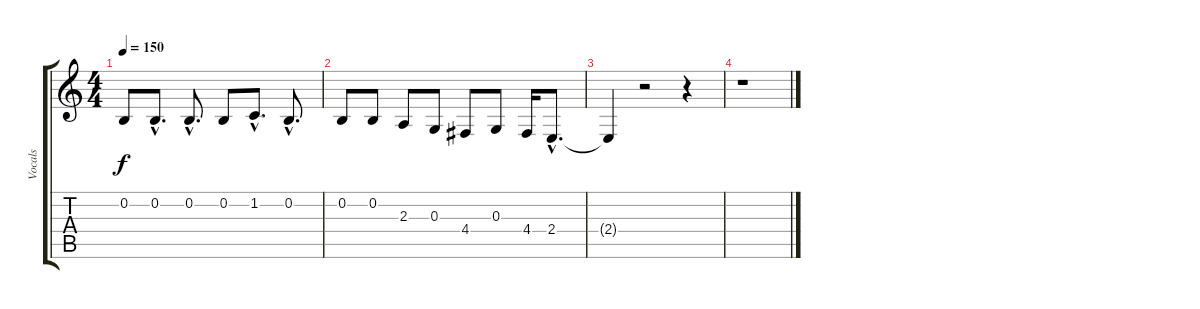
\track ("Vocals" "Vocals") {instrument synthvoice}
\staff {score tabs}
\tuning (E4 B3 G3 D3 A2 E2) {hide}
\ts (4 4)
\tempo 150
\clef g2
\ks c
0.2.8{dy f} 0.2{hac}.8{d} 0.2{hac}.8{d} 0.2.8 1.2{hac}.8{d} 0.2{hac}.8{d} |
0.2.8 0.2.8 2.3.8 0.3.8 4.4.8 0.3.8 4.4.16 2.4{hac}.8{d} |
2.4{t}.4 r.2 r.4 |
r.1
